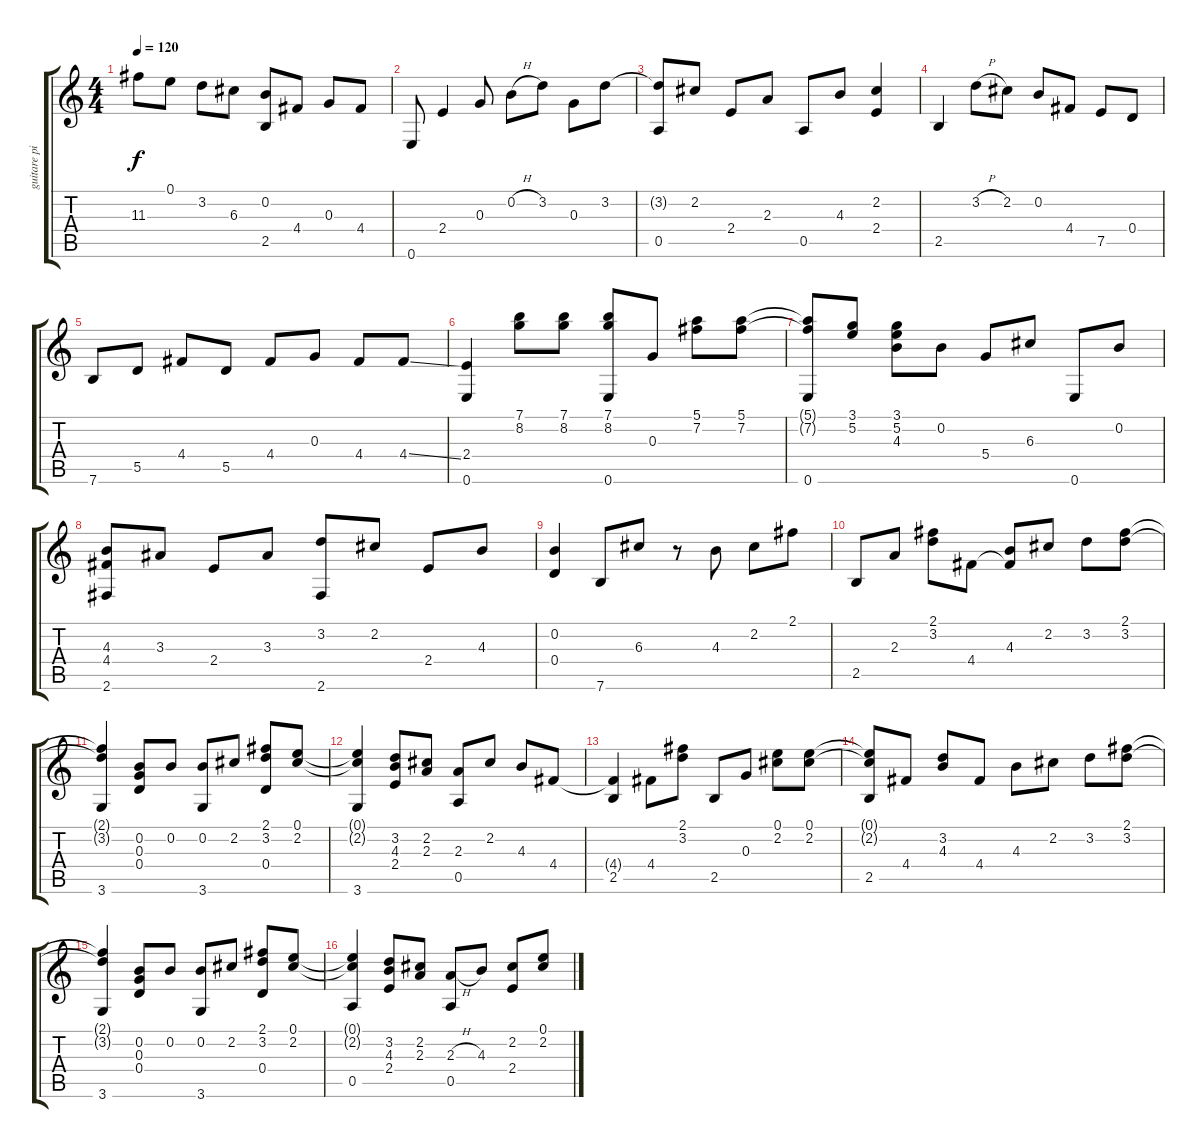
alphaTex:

\track ("guitare picking" "guitare pi") {instrument acousticguitarnylon}
\staff {score tabs}
\tuning (E4 B3 G3 D3 A2 E2) {hide}
\ts (4 4)
\tempo 120
\clef g2
\ks c
11.3.8{dy f} 0.1.8 3.2.8 6.3.8 (0.2 2.5).8 4.4.8 0.3.8 4.4.8 |
0.6.8 2.4.4 0.3.8 0.2{h}.8 3.2.8 0.3.8 3.2.8 |
(3.2{t} 0.5).8 2.2.8 2.4.8 2.3.8 0.5.8 4.3.8 (2.2 2.4).4 |
2.5.4 3.2{h}.8 2.2.8 0.2.8 4.4.8 7.5.8 0.4.8 |
7.6.8 5.5.8 4.4.8 5.5.8 4.4.8 0.3.8 4.4.8 4.4{ss}.8 |
(2.4 0.6).4 (7.1 8.2).8 (7.1 8.2).8 (7.1 8.2 0.6).8 0.3.8 (5.1 7.2).8 (5.1 7.2).8 |
(5.1{t} 7.2{t} 0.6).8 (3.1 5.2).8 (3.1 5.2 4.3).8 0.2.8 5.4.8 6.3.8 0.6.8 0.2.8 |
(4.3 4.4 2.6).8 3.3.8 2.4.8 3.3.8 (3.2 2.6).8 2.2.8 2.4.8 4.3.8 |
(0.2 0.4).4 7.6.8 6.3.8 r.8 4.3.8 2.2.8 2.1.8 |
2.5.8 2.3.8 (2.1 3.2).8 4.4.8 (4.3 4.4{t}).8 2.2.8 3.2.8 (2.1 3.2).8 |
(2.1{t} 3.2{t} 3.6).4 (0.2 0.3 0.4).8 0.2.8 (0.2 3.6).8 2.2.8 (2.1 3.2 0.4).8 (0.1 2.2).8 |
(0.1{t} 2.2{t} 3.6).4 (3.2 4.3 2.4).8 (2.2 2.3).8 (2.3 0.5).8 2.2.8 4.3.8 4.4.8 |
(4.4{t} 2.5).4 4.4.8 (2.1 3.2).8 2.5.8 0.3.8 (0.1 2.2).8 (0.1 2.2).8 |
(0.1{t} 2.2{t} 2.5).8 4.4.8 (3.2 4.3).8 4.4.8 4.3.8 2.2.8 3.2.8 (2.1 3.2).8 |
(2.1{t} 3.2{t} 3.6).4 (0.2 0.3 0.4).8 0.2.8 (0.2 3.6).8 2.2.8 (2.1 3.2 0.4).8 (0.1 2.2).8 |
(0.1{t} 2.2{t} 0.5).4 (3.2 4.3 2.4).8 (2.2 2.3).8 (2.3{h} 0.5).8 4.3.8 (2.2 2.4).8 (0.1 2.2).8
